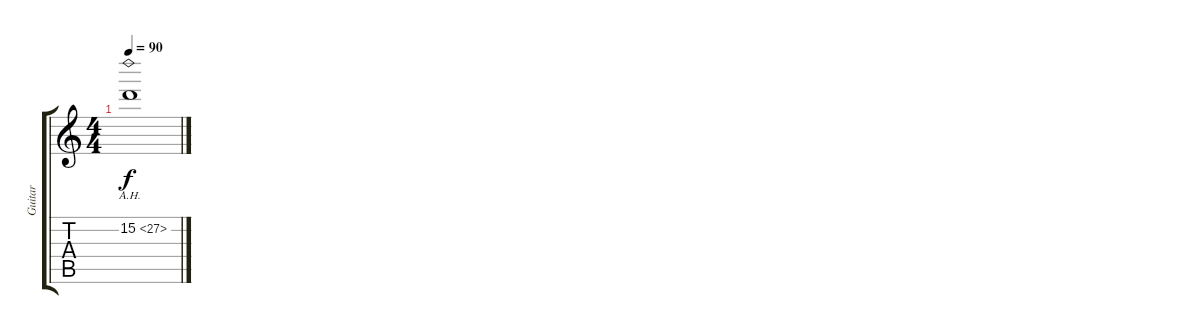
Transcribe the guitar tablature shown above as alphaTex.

\track ("Guitar" "Guitar") {instrument acousticguitarsteel}
\staff {score tabs}
\tuning (E4 B3 G3 D3 A2 E2) {hide}
\ts (4 4)
\tempo 90
\clef g2
\ks c
15.2{ah 12}.1{dy f}
